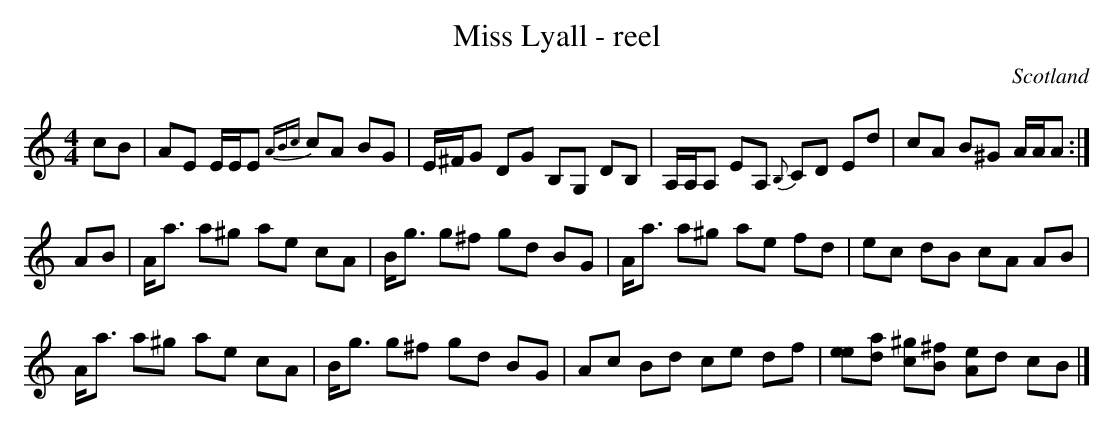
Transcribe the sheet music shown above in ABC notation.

X:1
T:Miss Lyall - reel
O:Scotland
M:4/4
K:Am
cB|\
AE E/E/E {ABc}cA BG|E/^F/G DG B,G, DB,|\
A,/A,/A, EA, {B,}CD Ed|cA B^G A/A/A :|
AB|\
A<a a^g ae cA|B<g g^f gd BG|\
A<a a^g ae fd|ec dB cA AB|
A<a a^g ae cA|B<g g^f gd BG|\
Ac Bd ce df|[ee][ad] [^gc][^fB] [eA]d cB|]
